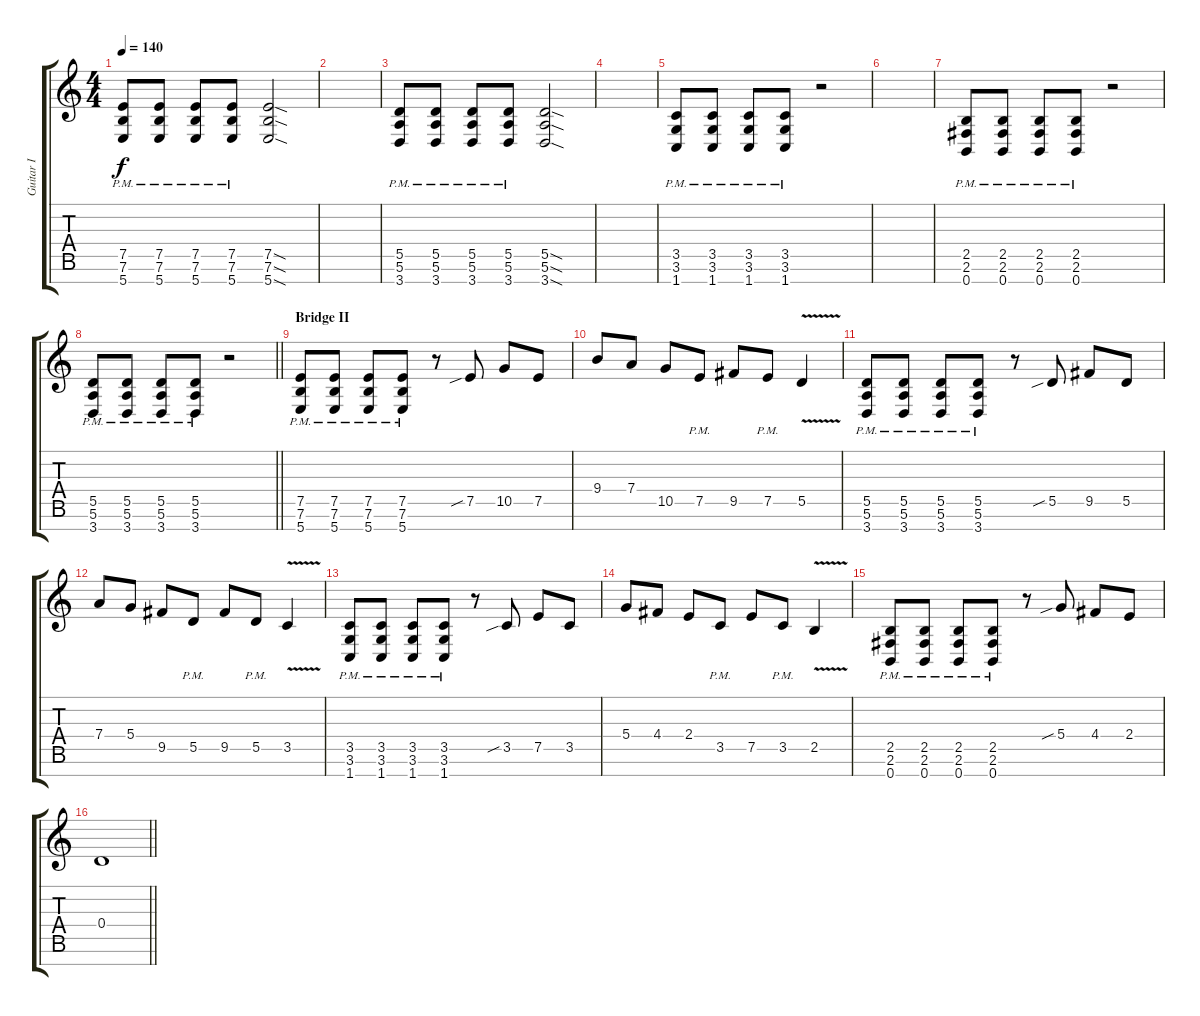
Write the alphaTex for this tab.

\track ("Guitar I" "Guitar I") {instrument distortionguitar}
\staff {score tabs}
\tuning (E4 B3 G3 D3 A2 E2 B1) {hide}
\ts (4 4)
\tempo 140
\clef g2
\ks c
(7.5{pm} 7.6{pm} 5.7{pm}).8{dy f} (7.5{pm} 7.6{pm} 5.7{pm}).8 (7.5{pm} 7.6{pm} 5.7{pm}).8 (7.5{pm} 7.6{pm} 5.7{pm}).8 (7.5{sod} 7.6{sod} 5.7{sod}).2 |
|
(5.5{pm} 5.6{pm} 3.7{pm}).8 (5.5{pm} 5.6{pm} 3.7{pm}).8 (5.5{pm} 5.6{pm} 3.7{pm}).8 (5.5{pm} 5.6{pm} 3.7{pm}).8 (5.5{sod} 5.6{sod} 3.7{sod}).2 |
|
(3.5{pm} 3.6{pm} 1.7{pm}).8 (3.5{pm} 3.6{pm} 1.7{pm}).8 (3.5{pm} 3.6{pm} 1.7{pm}).8 (3.5{pm} 3.6{pm} 1.7{pm}).8 r.2 |
|
(2.5{pm} 2.6{pm} 0.7{pm}).8 (2.5{pm} 2.6{pm} 0.7{pm}).8 (2.5{pm} 2.6{pm} 0.7{pm}).8 (2.5{pm} 2.6{pm} 0.7{pm}).8 r.2 |
\barLineRight lightlight
(5.5{pm} 5.6{pm} 3.7{pm}).8 (5.5{pm} 5.6{pm} 3.7{pm}).8 (5.5{pm} 5.6{pm} 3.7{pm}).8 (5.5{pm} 5.6{pm} 3.7{pm}).8 r.2 |
\section ("" "Bridge II")
(7.5{pm} 7.6{pm} 5.7{pm}).8 (7.5{pm} 7.6{pm} 5.7{pm}).8 (7.5{pm} 7.6{pm} 5.7{pm}).8 (7.5{pm} 7.6{pm} 5.7{pm}).8 r.8 7.5{sib}.8 10.5.8 7.5.8 |
9.4.8 7.4.8 10.5.8 7.5{pm}.8 9.5.8 7.5{pm}.8 5.5{v}.4 |
(5.5{pm} 5.6{pm} 3.7{pm}).8 (5.5{pm} 5.6{pm} 3.7{pm}).8 (5.5{pm} 5.6{pm} 3.7{pm}).8 (5.5{pm} 5.6{pm} 3.7{pm}).8 r.8 5.5{sib}.8 9.5.8 5.5.8 |
7.4.8 5.4.8 9.5.8 5.5{pm}.8 9.5.8 5.5{pm}.8 3.5{v}.4 |
(3.5{pm} 3.6{pm} 1.7{pm}).8 (3.5{pm} 3.6{pm} 1.7{pm}).8 (3.5{pm} 3.6{pm} 1.7{pm}).8 (3.5{pm} 3.6{pm} 1.7{pm}).8 r.8 3.5{sib}.8 7.5.8 3.5.8 |
5.4.8 4.4.8 2.4.8 3.5{pm}.8 7.5.8 3.5{pm}.8 2.5{v}.4 |
(2.5{pm} 2.6{pm} 0.7{pm}).8 (2.5{pm} 2.6{pm} 0.7{pm}).8 (2.5{pm} 2.6{pm} 0.7{pm}).8 (2.5{pm} 2.6{pm} 0.7{pm}).8 r.8 5.4{sib}.8 4.4.8 2.4.8 |
\barLineRight lightlight
0.4.1
